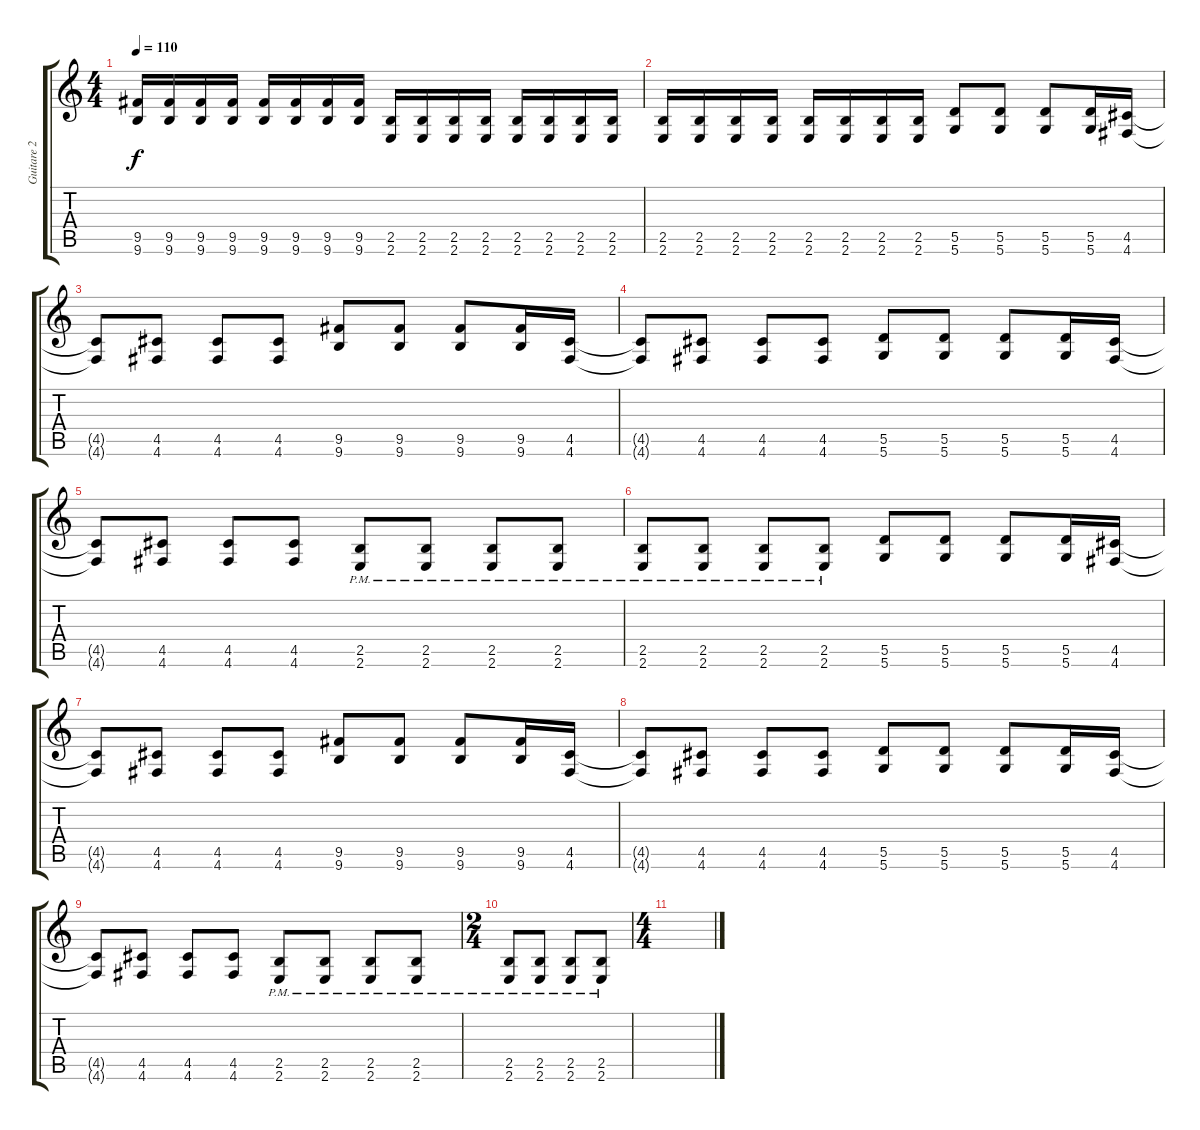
\track ("Guitare 2" "Guitare 2") {instrument distortionguitar}
\staff {score tabs}
\tuning (E4 B3 G3 D3 A2 D2) {hide}
\ts (4 4)
\tempo 110
\clef g2
\ks c
(9.5 9.6).16{dy f} (9.5 9.6).16 (9.5 9.6).16 (9.5 9.6).16 (9.5 9.6).16 (9.5 9.6).16 (9.5 9.6).16 (9.5 9.6).16 (2.5 2.6).16 (2.5 2.6).16 (2.5 2.6).16 (2.5 2.6).16 (2.5 2.6).16 (2.5 2.6).16 (2.5 2.6).16 (2.5 2.6).16 |
(2.5 2.6).16 (2.5 2.6).16 (2.5 2.6).16 (2.5 2.6).16 (2.5 2.6).16 (2.5 2.6).16 (2.5 2.6).16 (2.5 2.6).16 (5.5 5.6).8 (5.5 5.6).8 (5.5 5.6).8 (5.5 5.6).16 (4.5 4.6).16 |
(4.5{t} 4.6{t}).8 (4.5 4.6).8 (4.5 4.6).8 (4.5 4.6).8 (9.5 9.6).8 (9.5 9.6).8 (9.5 9.6).8 (9.5 9.6).16 (4.5 4.6).16 |
(4.5{t} 4.6{t}).8 (4.5 4.6).8 (4.5 4.6).8 (4.5 4.6).8 (5.5 5.6).8 (5.5 5.6).8 (5.5 5.6).8 (5.5 5.6).16 (4.5 4.6).16 |
(4.5{t} 4.6{t}).8 (4.5 4.6).8 (4.5 4.6).8 (4.5 4.6).8 (2.5{pm} 2.6{pm}).8 (2.5{pm} 2.6{pm}).8 (2.5{pm} 2.6{pm}).8 (2.5{pm} 2.6{pm}).8 |
(2.5{pm} 2.6{pm}).8 (2.5{pm} 2.6{pm}).8 (2.5{pm} 2.6{pm}).8 (2.5{pm} 2.6{pm}).8 (5.5 5.6).8 (5.5 5.6).8 (5.5 5.6).8 (5.5 5.6).16 (4.5 4.6).16 |
(4.5{t} 4.6{t}).8 (4.5 4.6).8 (4.5 4.6).8 (4.5 4.6).8 (9.5 9.6).8 (9.5 9.6).8 (9.5 9.6).8 (9.5 9.6).16 (4.5 4.6).16 |
(4.5{t} 4.6{t}).8 (4.5 4.6).8 (4.5 4.6).8 (4.5 4.6).8 (5.5 5.6).8 (5.5 5.6).8 (5.5 5.6).8 (5.5 5.6).16 (4.5 4.6).16 |
(4.5{t} 4.6{t}).8 (4.5 4.6).8 (4.5 4.6).8 (4.5 4.6).8 (2.5{pm} 2.6{pm}).8 (2.5{pm} 2.6{pm}).8 (2.5{pm} 2.6{pm}).8 (2.5{pm} 2.6{pm}).8 |
\ts (2 4)
(2.5{pm} 2.6{pm}).8 (2.5{pm} 2.6{pm}).8 (2.5{pm} 2.6{pm}).8 (2.5{pm} 2.6{pm}).8 |
\ts (4 4)
